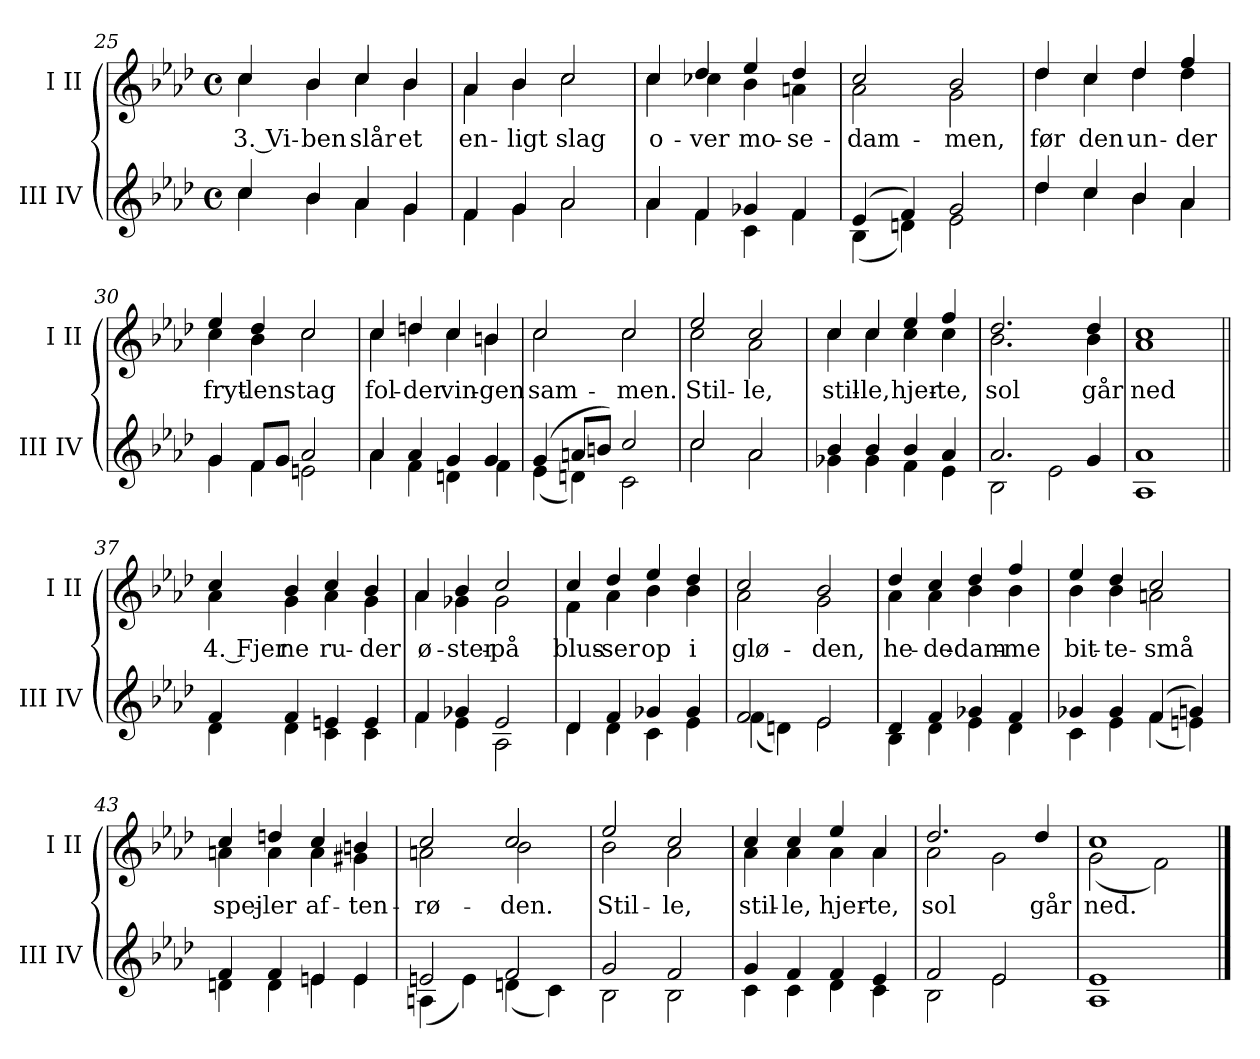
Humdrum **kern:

**kern	**kern	**text
*part2	*part1	*part1
*staff2	*staff1	*staff1
*I"III IV	*I"I II	*
*I'III IV	*I'I II	*
!!LO:LB:g=z
*clefG2	*clefG2	*
*k[b-e-a-d-]	*k[b-e-a-d-]	*
*M4/4	*M4/4	*
*met(c)	*met(c)	*
=25	=25	=25
*^	*	*
!	!	!	!LO:LY:b
*	*	*^	*
4cc/	4cc\	4cc/	4cc\	3. Vi-
!	!	!	!	!LO:LY:b
4b-/	4b-\	4b-/	4b-\	-ben
!	!	!	!	!LO:LY:b
4a-/	4a-\	4cc/	4cc\	slår
!	!	!	!	!LO:LY:b
4g/	4g\	4b-/	4b-\	et
=26	=26	=26	=26	=26
!	!	!	!	!LO:LY:b
4f/	4f\	4a-/	4a-\	en-
!	!	!	!	!LO:LY:b
4g/	4g\	4b-/	4b-\	-ligt
!	!	!	!	!LO:LY:b
2a-/	2a-\	2cc/	2cc\	slag
=27	=27	=27	=27	=27
!	!	!	!	!LO:LY:b
4a-/	4a-\	4cc/	4cc\	o-
!	!	!	!	!LO:LY:b
4f/	4f\	4dd-/	4cc-X\	-ver
!	!	!	!	!LO:LY:b
4g-X/	4c\	4ee-/	4b-\	mo-
!	!	!	!	!LO:LY:b
4f/	4f\	4dd-/	4an\	-se-
=28	=28	=28	=28	=28
!	!	!	!	!LO:LY:b
(4e-/	(4B-\	2cc/	2a-\	-dam-
4f/)	4dn\)	.	.	.
!	!	!	!	!LO:LY:b
2g/	2e-\	2b-/	2g\	-men,
=29	=29	=29	=29	=29
!	!	!	!	!LO:LY:b
4dd-/	4dd-\	4dd-/	4dd-\	før
!	!	!	!	!LO:LY:b
4cc/	4cc\	4cc/	4cc\	den
!	!	!	!	!LO:LY:b
4b-/	4b-\	4dd-/	4dd-\	un-
!	!	!	!	!LO:LY:b
4a-/	4a-\	4ff/	4dd-\	-der
!!LO:LB:g=z	!!
=30	=30	=30	=30	=30
!	!	!	!	!LO:LY:b
4g/	4g\	4ee-/	4cc\	fryt-
!	!	!	!	!LO:LY:b
8f/L	4f\	4dd-/	4b-\	-lens
8g/J	.	.	.	.
!	!	!	!	!LO:LY:b
2a-/	2en\	2cc/	2cc\	tag
=31	=31	=31	=31	=31
!	!	!	!	!LO:LY:b
4a-/	4a-\	4cc/	4cc\	fol-
!	!	!	!	!LO:LY:b
4a-/	4f\	4ddn/	4dd\	-der
!	!	!	!	!LO:LY:b
4g/	4dn\	4cc/	4cc\	vin-
!	!	!	!	!LO:LY:b
4g/	4f\	4bn/	4b\	-gen
=32	=32	=32	=32	=32
!	!	!	!	!LO:LY:b
(4g/	(4e-\	2cc/	2cc\	sam-
8an/L	4dn\)	.	.	.
8bn/J)	.	.	.	.
!	!	!	!	!LO:LY:b
2cc/	2c\	2cc/	2cc\	-men.
=33	=33	=33	=33	=33
!	!	!	!	!LO:LY:b
2cc/	2cc\	2ee-/	2cc\	Stil-
!	!	!	!	!LO:LY:b
2a-/	2a-\	2cc/	2a-\	-le,
=34	=34	=34	=34	=34
!	!	!	!	!LO:LY:b
4b-/	4g-X\	4cc/	4cc\	stil-
!	!	!	!	!LO:LY:b
4b-/	4g-\	4cc/	4cc\	-le,
!	!	!	!	!LO:LY:b
4b-/	4f\	4ee-/	4cc\	hjer-
!	!	!	!	!LO:LY:b
4a-/	4e-\	4ff/	4cc\	-te,
=35	=35	=35	=35	=35
!	!	!	!	!LO:LY:b
2.a-/	2B-\	2.dd-/	2.b-\	sol
.	2e-\	.	.	.
!	!	!	!	!LO:LY:b
4g/	.	4dd-/	4b-\	går
!!LO:LB:g=z	!!
=36	=36	=36	=36	=36
!	!	!	!	!LO:LY:b
1a-	1A-	1cc	1a-	ned
=37||	=37||	=37||	=37||	=37||
!	!	!	!	!LO:LY:b
4f/	4d-\	4cc/	4a-\	4. Fjer-
!	!	!	!	!LO:LY:b
4f/	4d-\	4b-/	4g\	-ne
!	!	!	!	!LO:LY:b
4en/	4c\	4cc/	4a-\	ru-
!	!	!	!	!LO:LY:b
4e/	4c\	4b-/	4g\	-der
=38	=38	=38	=38	=38
!	!	!	!	!LO:LY:b
4f/	4f\	4a-/	4a-\	ø-
!	!	!	!	!LO:LY:b
4g-X/	4e-\	4b-/	4g-X\	-ster-
!	!	!	!	!LO:LY:b
2e-/	2A-\	2cc/	2g-\	-på
=39	=39	=39	=39	=39
!	!	!	!	!LO:LY:b
4d-/	4d-\	4cc/	4f\	blus-
!	!	!	!	!LO:LY:b
4f/	4d-\	4dd-/	4a-\	-ser
!	!	!	!	!LO:LY:b
4g-X/	4c\	4ee-/	4b-\	op
!	!	!	!	!LO:LY:b
4g-/	4e-\	4dd-/	4b-\	i
=40	=40	=40	=40	=40
!	!	!	!	!LO:LY:b
2f/	(4f\	2cc/	2a-\	glø-
.	4dn\)	.	.	.
!	!	!	!	!LO:LY:b
2e-/	2e-\	2b-/	2g\	-den,
=41	=41	=41	=41	=41
!	!	!	!	!LO:LY:b
4d-/	4B-\	4dd-/	4a-\	he-
!	!	!	!	!LO:LY:b
4f/	4d-\	4cc/	4a-\	-de-
!	!	!	!	!LO:LY:b
4g-X/	4e-\	4dd-/	4b-\	-dam-
!	!	!	!	!LO:LY:b
4f/	4d-\	4ff/	4b-\	-me
!!LO:LB:g=z	!!
=42	=42	=42	=42	=42
!	!	!	!	!LO:LY:b
4g-X/	4c\	4ee-/	4b-\	bit-
!	!	!	!	!LO:LY:b
4g-/	4e-\	4dd-/	4b-\	-te-
!	!	!	!	!LO:LY:b
(4f/	(4f\	2cc/	2an\	-små
4gn/)	4en\)	.	.	.
=43	=43	=43	=43	=43
!	!	!	!	!LO:LY:b
4f/	4dn\	4cc/	4an\	spej-
!	!	!	!	!LO:LY:b
4f/	4d\	4ddn/	4a\	-ler
!	!	!	!	!LO:LY:b
4en/	4e\	4cc/	4a\	af-
!	!	!	!	!LO:LY:b
4e/	4e\	4bn/	4g#X\	-ten-
=44	=44	=44	=44	=44
!	!	!	!	!LO:LY:b
2en/	(4An\	2cc/	2an\	-rø-
.	4e\)	.	.	.
!	!	!	!	!LO:LY:b
2f/	(4dn\	2cc/	2b-\	-den.
.	4c\)	.	.	.
=45	=45	=45	=45	=45
!	!	!	!	!LO:LY:b
2g/	2B-\	2ee-/	2b-\	Stil-
!	!	!	!	!LO:LY:b
2f/	2B-\	2cc/	2a-\	-le,
=46	=46	=46	=46	=46
!	!	!	!	!LO:LY:b
4g/	4c\	4cc/	4a-\	stil-
!	!	!	!	!LO:LY:b
4f/	4c\	4cc/	4a-\	-le,
!	!	!	!	!LO:LY:b
4f/	4d-\	4ee-/	4a-\	hjer-
!	!	!	!	!LO:LY:b
4e-/	4c\	4a-/	4a-\	-te,
!!LO:LB:g=z	!!
=47	=47	=47	=47	=47
!	!	!	!	!LO:LY:b
2f/	2B-\	2.dd-/	2a-\	sol
2e-/	2e-\	.	2g\	.
!	!	!	!	!LO:LY:b
.	.	4dd-/	.	går
=48	=48	=48	=48	=48
!	!	!	!	!LO:LY:b
1e-	1A-	1cc	(2g\	ned.
.	.	.	2f\)	.
*v	*v	*	*	*
*	*v	*v	*
==	==	==
*-	*-	*-
